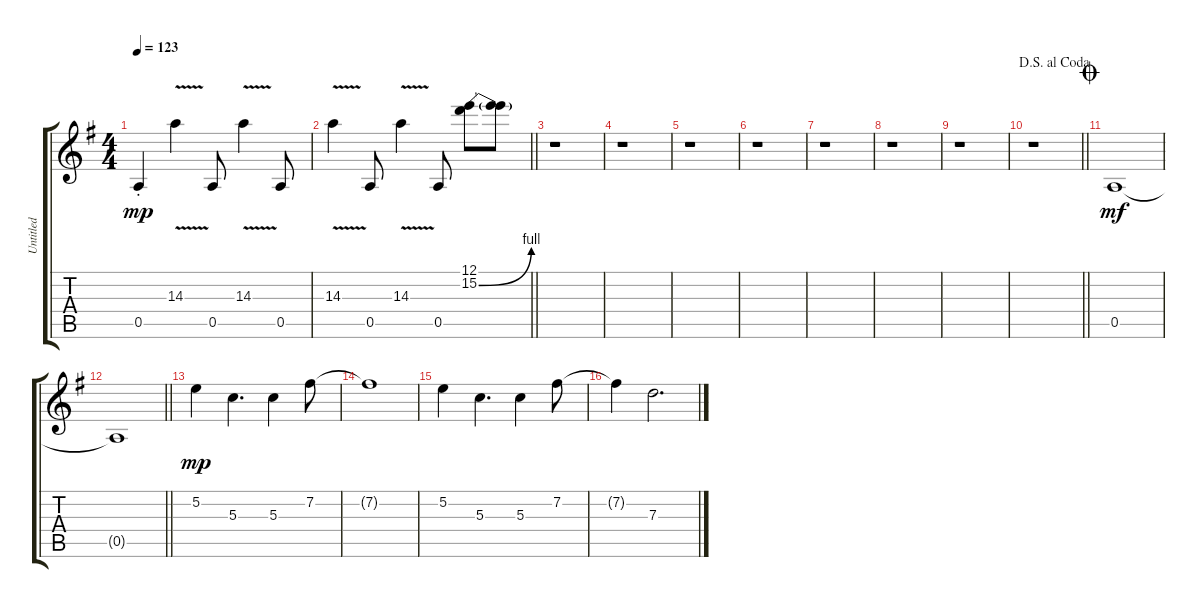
\track ("Untitled" "Untitled") {instrument distortionguitar}
\staff {score tabs}
\tuning (E4 B3 G3 D3 A2 E2) {hide}
\ts (4 4)
\tempo 123
\clef g2
\ks g
0.5{st}.4{dy mp} 14.3{v}.4 0.5.8 14.3{v}.4 0.5.8 |
\barLineRight lightlight
14.3{v}.4 0.5.8 14.3{v}.4 0.5.8 (12.1 15.2{be (bend 0 0 60 4)}).8 (12.1{t} 15.2{t}).8 |
r.1 |
r.1 |
r.1 |
r.1 |
r.1 |
r.1 |
r.1 |
\jump dalsegnoalcoda
\barLineRight lightlight
r.1 |
\jump coda
0.5.1{dy mf} |
\barLineRight lightlight
0.5{t}.1 |
5.2.4{dy mp} 5.3.4{d} 5.3.4 7.2.8 |
7.2{t}.1 |
5.2.4 5.3.4{d} 5.3.4 7.2.8 |
7.2{t}.4 7.3.2{d}
